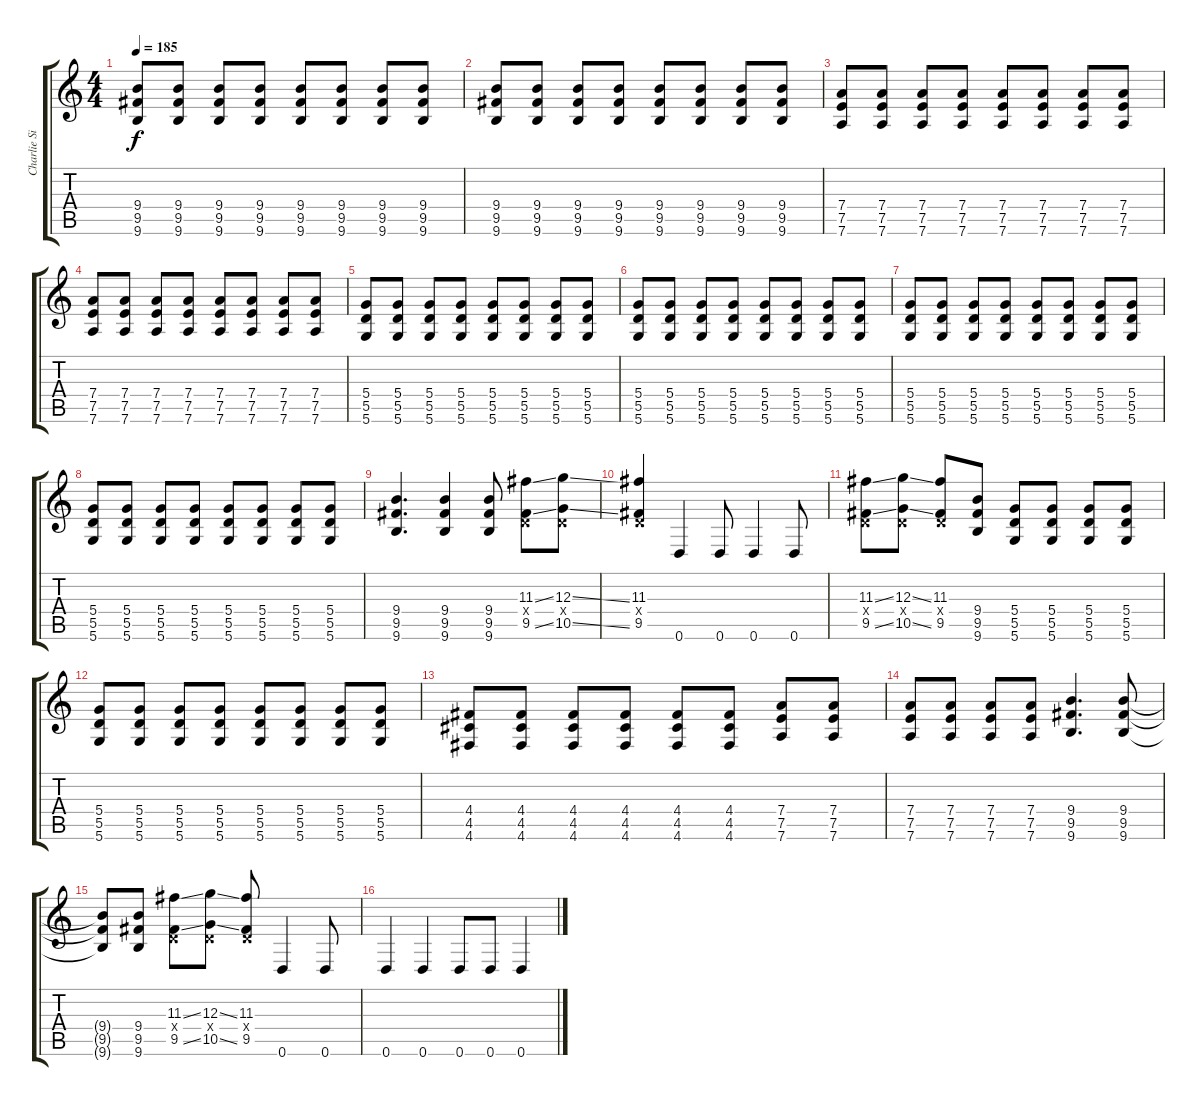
\track ("Charlie Simpson" "Charlie Si") {instrument overdrivenguitar}
\staff {score tabs}
\tuning (E4 B3 G3 D3 A2 D2) {hide}
\ts (4 4)
\tempo 185
\clef g2
\ks c
(9.4 9.5 9.6).8{dy f} (9.4 9.5 9.6).8 (9.4 9.5 9.6).8 (9.4 9.5 9.6).8 (9.4 9.5 9.6).8 (9.4 9.5 9.6).8 (9.4 9.5 9.6).8 (9.4 9.5 9.6).8 |
(9.4 9.5 9.6).8 (9.4 9.5 9.6).8 (9.4 9.5 9.6).8 (9.4 9.5 9.6).8 (9.4 9.5 9.6).8 (9.4 9.5 9.6).8 (9.4 9.5 9.6).8 (9.4 9.5 9.6).8 |
(7.4 7.5 7.6).8 (7.4 7.5 7.6).8 (7.4 7.5 7.6).8 (7.4 7.5 7.6).8 (7.4 7.5 7.6).8 (7.4 7.5 7.6).8 (7.4 7.5 7.6).8 (7.4 7.5 7.6).8 |
(7.4 7.5 7.6).8 (7.4 7.5 7.6).8 (7.4 7.5 7.6).8 (7.4 7.5 7.6).8 (7.4 7.5 7.6).8 (7.4 7.5 7.6).8 (7.4 7.5 7.6).8 (7.4 7.5 7.6).8 |
(5.4 5.5 5.6).8 (5.4 5.5 5.6).8 (5.4 5.5 5.6).8 (5.4 5.5 5.6).8 (5.4 5.5 5.6).8 (5.4 5.5 5.6).8 (5.4 5.5 5.6).8 (5.4 5.5 5.6).8 |
(5.4 5.5 5.6).8 (5.4 5.5 5.6).8 (5.4 5.5 5.6).8 (5.4 5.5 5.6).8 (5.4 5.5 5.6).8 (5.4 5.5 5.6).8 (5.4 5.5 5.6).8 (5.4 5.5 5.6).8 |
(5.4 5.5 5.6).8 (5.4 5.5 5.6).8 (5.4 5.5 5.6).8 (5.4 5.5 5.6).8 (5.4 5.5 5.6).8 (5.4 5.5 5.6).8 (5.4 5.5 5.6).8 (5.4 5.5 5.6).8 |
(5.4 5.5 5.6).8 (5.4 5.5 5.6).8 (5.4 5.5 5.6).8 (5.4 5.5 5.6).8 (5.4 5.5 5.6).8 (5.4 5.5 5.6).8 (5.4 5.5 5.6).8 (5.4 5.5 5.6).8 |
(9.4 9.5 9.6).4{d} (9.4 9.5 9.6).4 (9.4 9.5 9.6).8 (11.3{ss} 0.4{x} 9.5{ss}).8 (12.3{ss} 0.4{x} 10.5{ss}).8 |
(11.3 0.4{x} 9.5).4 0.6.4 0.6.8 0.6.4 0.6.8 |
(11.3{ss} 0.4{x} 9.5{ss}).8 (12.3{ss} 0.4{x} 10.5{ss}).8 (11.3 0.4{x} 9.5).8 (9.4 9.5 9.6).8 (5.4 5.5 5.6).8 (5.4 5.5 5.6).8 (5.4 5.5 5.6).8 (5.4 5.5 5.6).8 |
(5.4 5.5 5.6).8 (5.4 5.5 5.6).8 (5.4 5.5 5.6).8 (5.4 5.5 5.6).8 (5.4 5.5 5.6).8 (5.4 5.5 5.6).8 (5.4 5.5 5.6).8 (5.4 5.5 5.6).8 |
(4.4 4.5 4.6).8 (4.4 4.5 4.6).8 (4.4 4.5 4.6).8 (4.4 4.5 4.6).8 (4.4 4.5 4.6).8 (4.4 4.5 4.6).8 (7.4 7.5 7.6).8 (7.4 7.5 7.6).8 |
(7.4 7.5 7.6).8 (7.4 7.5 7.6).8 (7.4 7.5 7.6).8 (7.4 7.5 7.6).8 (9.4 9.5 9.6).4{d} (9.4 9.5 9.6).8 |
(9.4{t} 9.5{t} 9.6{t}).8 (9.4 9.5 9.6).8 (11.3{ss} 0.4{x} 9.5{ss}).8 (12.3{ss} 0.4{x} 10.5{ss}).8 (11.3 0.4{x} 9.5).8 0.6.4 0.6.8 |
0.6.4 0.6.4 0.6.8 0.6.8 0.6.4
